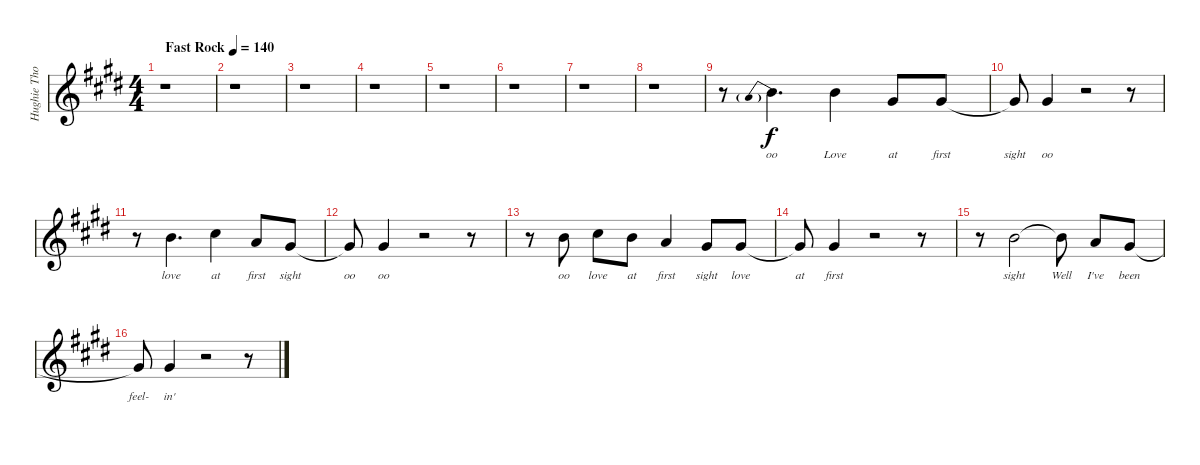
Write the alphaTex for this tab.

\track ("Hughie Thomasson Vocals" "Hughie Tho") {instrument violin}
\staff {score}
\tuning (E4 B3 G3 D3 A2 E2) {hide}
\ts (4 4)
\tempo (140 "Fast Rock")
\clef g2
\ks e
r.1{dy f instrument violin} |
r.1 |
r.1 |
r.1 |
r.1 |
r.1 |
r.1 |
r.1 |
r.8 5.1{be (prebend 0 4 60 4)}.4{d lyrics (0 "oo") lyrics (1 "") lyrics (2 "") lyrics (3 "") lyrics (4 "")} 5.1{be (custom 0 4 15 4 30 0 60 0)}.4{lyrics (0 "Love") lyrics (1 "") lyrics (2 "") lyrics (3 "") lyrics (4 "")} 4.1.8{lyrics (0 "at") lyrics (1 "") lyrics (2 "") lyrics (3 "") lyrics (4 "")} 4.1.8{lyrics (0 "first") lyrics (1 "") lyrics (2 "") lyrics (3 "") lyrics (4 "")} |
4.1{t}.8{lyrics (0 "sight") lyrics (1 "") lyrics (2 "") lyrics (3 "") lyrics (4 "")} 4.1.4{lyrics (0 "oo") lyrics (1 "") lyrics (2 "") lyrics (3 "") lyrics (4 "")} r.2 r.8 |
r.8 7.1.4{d lyrics (0 "love") lyrics (1 "") lyrics (2 "") lyrics (3 "") lyrics (4 "")} 9.1.4{lyrics (0 "at") lyrics (1 "") lyrics (2 "") lyrics (3 "") lyrics (4 "")} 5.1.8{lyrics (0 "first") lyrics (1 "") lyrics (2 "") lyrics (3 "") lyrics (4 "")} 4.1.8{lyrics (0 "sight") lyrics (1 "") lyrics (2 "") lyrics (3 "") lyrics (4 "")} |
4.1{t}.8{lyrics (0 "oo") lyrics (1 "") lyrics (2 "") lyrics (3 "") lyrics (4 "")} 4.1.4{lyrics (0 "oo") lyrics (1 "") lyrics (2 "") lyrics (3 "") lyrics (4 "")} r.2 r.8 |
r.8 7.1.8{lyrics (0 "oo") lyrics (1 "") lyrics (2 "") lyrics (3 "") lyrics (4 "")} 9.1.8{lyrics (0 "love") lyrics (1 "") lyrics (2 "") lyrics (3 "") lyrics (4 "")} 7.1.8{lyrics (0 "at") lyrics (1 "") lyrics (2 "") lyrics (3 "") lyrics (4 "")} 5.1.4{lyrics (0 "first") lyrics (1 "") lyrics (2 "") lyrics (3 "") lyrics (4 "")} 4.1.8{lyrics (0 "sight") lyrics (1 "") lyrics (2 "") lyrics (3 "") lyrics (4 "")} 4.1.8{lyrics (0 "love") lyrics (1 "") lyrics (2 "") lyrics (3 "") lyrics (4 "")} |
4.1{t}.8{lyrics (0 "at") lyrics (1 "") lyrics (2 "") lyrics (3 "") lyrics (4 "")} 4.1.4{lyrics (0 "first") lyrics (1 "") lyrics (2 "") lyrics (3 "") lyrics (4 "")} r.2 r.8 |
r.8 7.1.2{lyrics (0 "sight") lyrics (1 "") lyrics (2 "") lyrics (3 "") lyrics (4 "")} 7.1{t}.8{lyrics (0 "Well") lyrics (1 "") lyrics (2 "") lyrics (3 "") lyrics (4 "")} 5.1.8{lyrics (0 "I've") lyrics (1 "") lyrics (2 "") lyrics (3 "") lyrics (4 "")} 4.1.8{lyrics (0 "been") lyrics (1 "") lyrics (2 "") lyrics (3 "") lyrics (4 "")} |
4.1{t}.8{lyrics (0 "feel-") lyrics (1 "") lyrics (2 "") lyrics (3 "") lyrics (4 "")} 4.1.4{lyrics (0 "in'") lyrics (1 "") lyrics (2 "") lyrics (3 "") lyrics (4 "")} r.2 r.8
